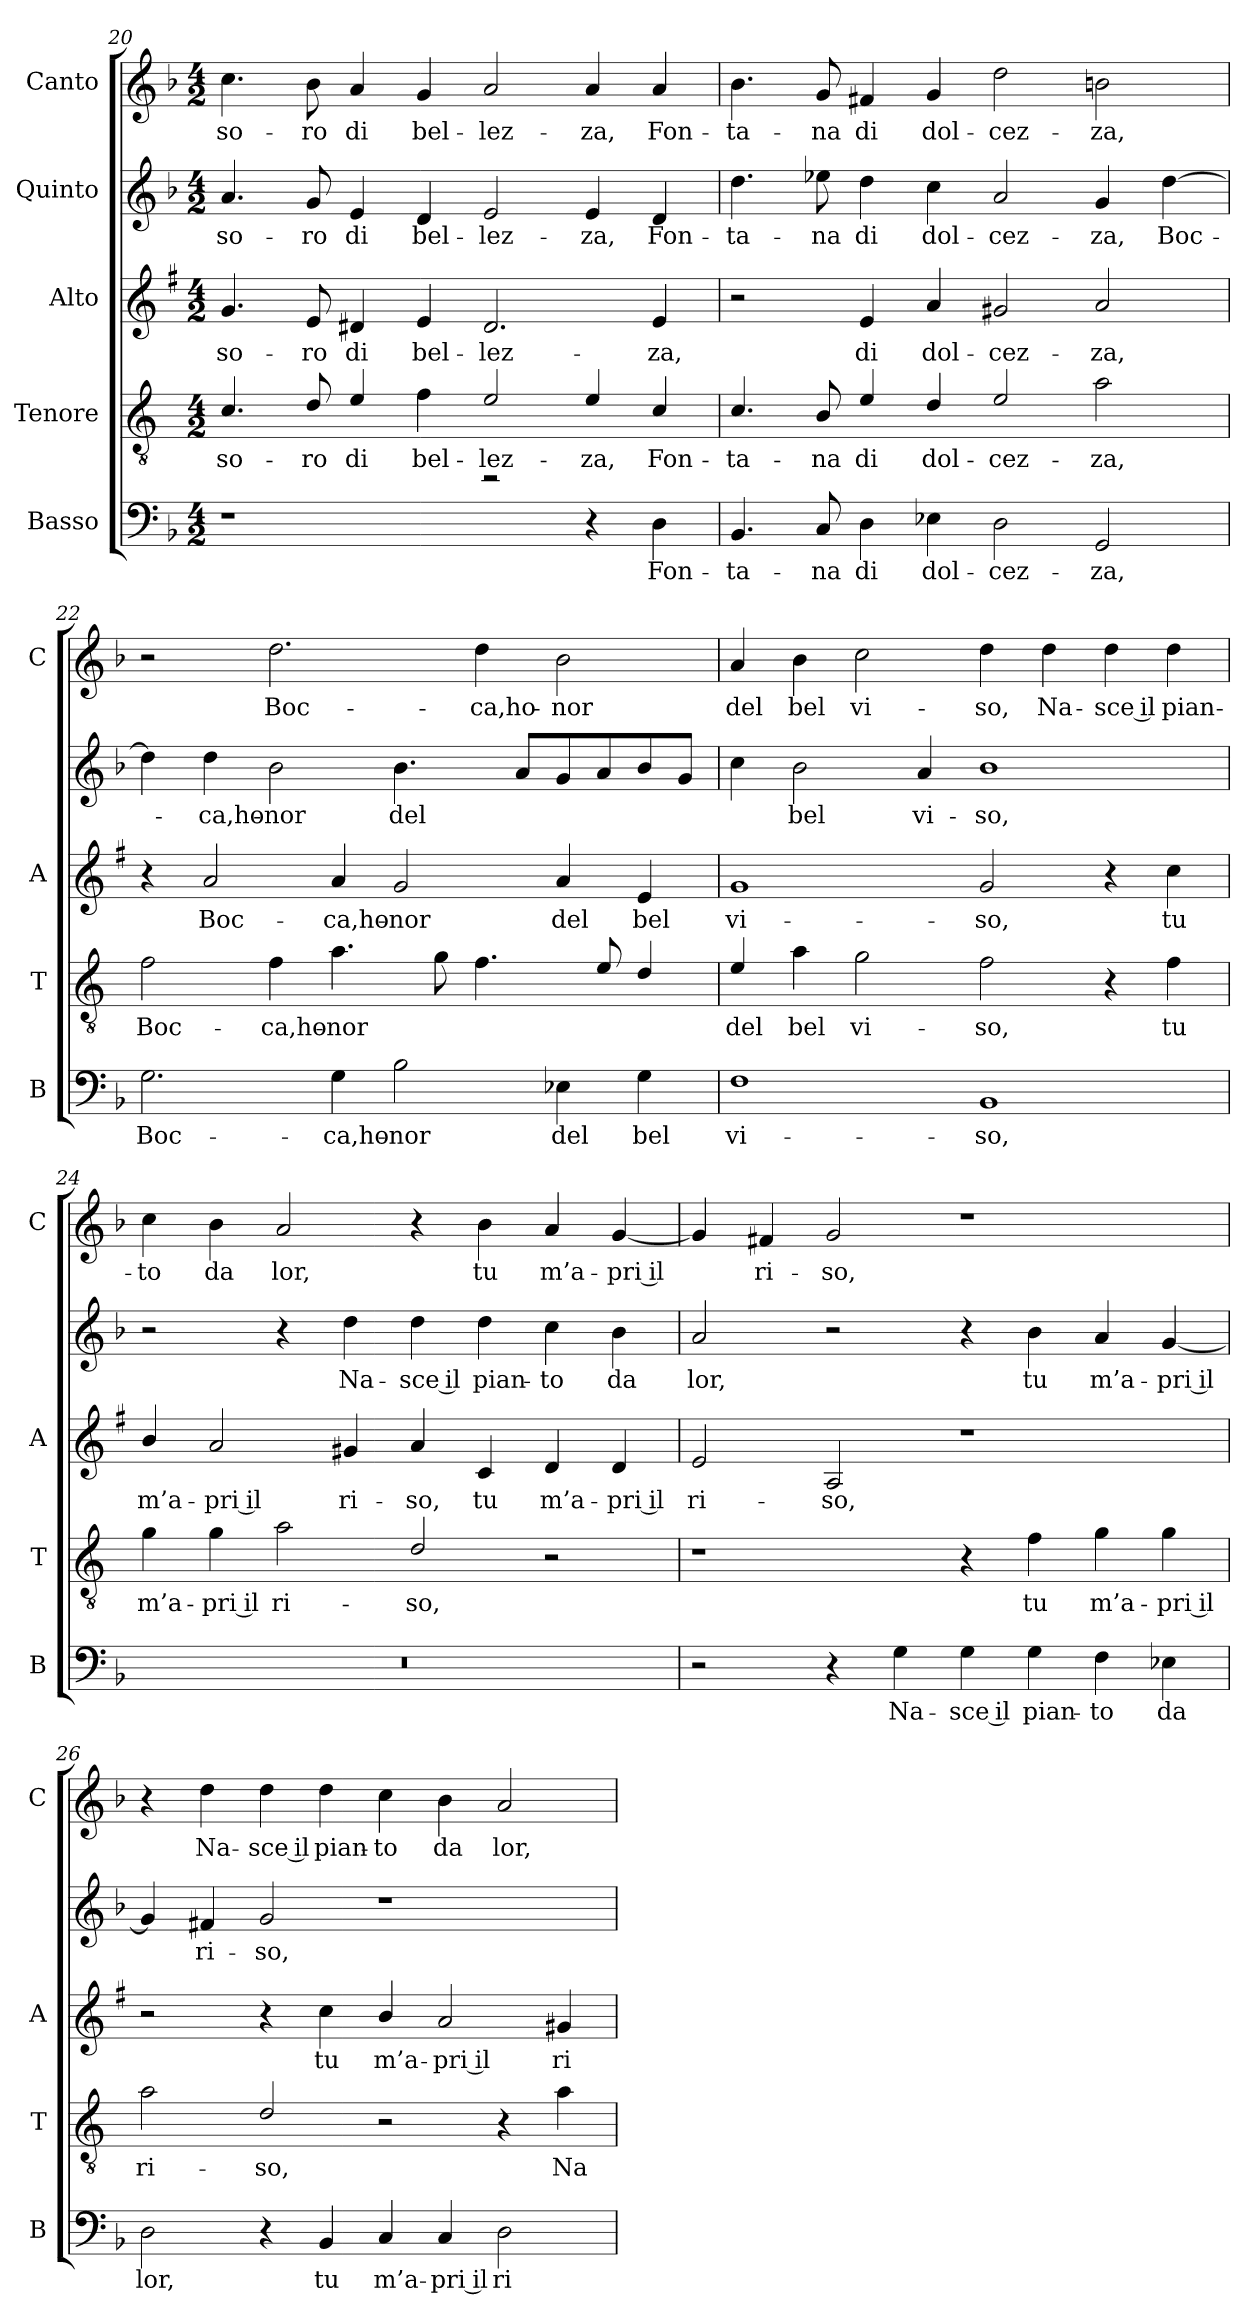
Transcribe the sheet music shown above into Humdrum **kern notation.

**kern	**text	**kern	**text	**kern	**text	**kern	**text	**kern	**text
*part5	*part5	*part4	*part4	*part3	*part3	*part2	*part2	*part1	*part1
*staff5	*staff5	*staff4	*staff4	*staff3	*staff3	*staff2	*staff2	*staff1	*staff1
*I"Basso	*	*I"Tenore	*	*I"Alto	*	*I"Quinto	*	*I"Canto	*
*I'B	*	*I'T	*	*I'A	*	*	*	*I'C	*
!!LO:LB:g=z
*clefF4	*	*clefGv2	*	*clefG2	*	*clefG2	*	*clefG2	*
*	*	*ITrd4c7	*	*ITrd1c2	*	*	*	*	*
*k[b-]	*	*k[b-]	*	*k[b-]	*	*k[b-]	*	*k[b-]	*
*F:	*	*F:	*	*F:	*	*F:	*	*F:	*
*M4/2	*	*M4/2	*	*M4/2	*	*M4/2	*	*M4/2	*
=20	=20	=20	=20	=20	=20	=20	=20	=20	=20
!	!	!	!LO:LY:b	!	!LO:LY:b	!	!LO:LY:b	!	!LO:LY:b
1r	.	4.F/	-so-	4.f/	-so-	4.a/	-so-	4.cc\	-so-
!	!	!	!LO:LY:b	!	!LO:LY:b	!	!LO:LY:b	!	!LO:LY:b
.	.	8G/	-ro	8d/	-ro	8g/	-ro	8b-\	-ro
!	!	!	!LO:LY:b	!	!LO:LY:b	!	!LO:LY:b	!	!LO:LY:b
.	.	4A/	di	4c#X/	di	4e/	di	4a/	di
!	!	!	!LO:LY:b	!	!LO:LY:b	!	!LO:LY:b	!	!LO:LY:b
.	.	4B-\	bel-	4d/	bel-	4d/	bel-	4g/	bel-
!	!	!	!LO:LY:b	!	!LO:LY:b	!	!LO:LY:b	!	!LO:LY:b
2rf	.	2A/	-lez-	2.c#/	-lez-	2e/	-lez-	2a/	-lez-
!	!	!	!LO:LY:b	!	!	!	!LO:LY:b	!	!LO:LY:b
4r	.	4A/	-za,	.	.	4e/	-za,	4a/	-za,
!	!LO:LY:b	!	!LO:LY:b	!	!LO:LY:b	!	!LO:LY:b	!	!LO:LY:b
4D\	Fon-	4F/	Fon-	4d/	-za,	4d/	Fon-	4a/	Fon-
=21	=21	=21	=21	=21	=21	=21	=21	=21	=21
!	!LO:LY:b	!	!LO:LY:b	!	!	!	!LO:LY:b	!	!LO:LY:b
4.BB-/	-ta-	4.F/	-ta-	2r	.	4.dd\	-ta-	4.b-\	-ta-
!	!LO:LY:b	!	!LO:LY:b	!	!	!	!LO:LY:b	!	!LO:LY:b
8C/	-na	8E/	-na	.	.	8ee-X\	-na	8g/	-na
!	!LO:LY:b	!	!LO:LY:b	!	!LO:LY:b	!	!LO:LY:b	!	!LO:LY:b
4D\	di	4A/	di	4d/	di	4dd\	di	4f#X/	di
!	!LO:LY:b	!	!LO:LY:b	!	!LO:LY:b	!	!LO:LY:b	!	!LO:LY:b
4E-X\	dol-	4G/	dol-	4g/	dol-	4cc\	dol-	4g/	dol-
!	!LO:LY:b	!	!LO:LY:b	!	!LO:LY:b	!	!LO:LY:b	!	!LO:LY:b
2D\	-cez-	2A/	-cez-	2f#X/	-cez-	2a/	-cez-	2dd\	-cez-
!	!LO:LY:b	!	!LO:LY:b	!	!LO:LY:b	!	!LO:LY:b	!	!LO:LY:b
2GG/	-za,	2d\	-za,	2g/	-za,	4g/	-za,	2bn\	-za,
!	!	!	!	!	!	!	!LO:LY:b	!	!
.	.	.	.	.	.	[4dd\	Boc-	.	.
=22	=22	=22	=22	=22	=22	=22	=22	=22	=22
!	!LO:LY:b	!	!LO:LY:b	!	!	!	!	!	!
2.G\	Boc-	2B-\	Boc-	4r	.	4dd\]	.	2r	.
!	!	!	!	!	!LO:LY:b	!	!LO:LY:b	!	!
.	.	.	.	2g/	Boc-	4dd\	-ca,ho-	.	.
!	!	!	!LO:LY:b	!	!	!	!LO:LY:b	!	!LO:LY:b
.	.	4B-\	-ca,ho-	.	.	2b-\	-nor	2.dd\	Boc-
!	!LO:LY:b	!	!LO:LY:b	!	!LO:LY:b	!	!	!	!
4G\	-ca,ho-	4.d\	-nor	4g/	-ca,ho-	.	.	.	.
!	!LO:LY:b	!	!	!	!LO:LY:b	!	!LO:LY:b	!	!
2B-\	-nor	.	.	2f/	-nor	4.b-\	del	.	.
.	.	8c\	.	.	.	.	.	.	.
!	!	!	!	!	!	!	!	!	!LO:LY:b
.	.	4.B-\	.	.	.	.	.	4dd\	-ca,ho-
.	.	.	.	.	.	8a/L	.	.	.
!	!LO:LY:b	!	!	!	!LO:LY:b	!	!	!	!LO:LY:b
4E-X\	del	.	.	4g/	del	8g/	.	2b-\	-nor
.	.	8A/	.	.	.	8a/	.	.	.
!	!LO:LY:b	!	!	!	!LO:LY:b	!	!	!	!
4G\	bel	4G/	.	4d/	bel	8b-/	.	.	.
.	.	.	.	.	.	8g/J	.	.	.
!!LO:PB:g=z
=23	=23	=23	=23	=23	=23	=23	=23	=23	=23
!	!LO:LY:b	!	!LO:LY:b	!	!LO:LY:b	!	!	!	!LO:LY:b
1F	vi-	4A/	del	1f	vi-	4cc\	.	4a/	del
!	!	!	!LO:LY:b	!	!	!	!LO:LY:b	!	!LO:LY:b
.	.	4d\	bel	.	.	2b-\	bel	4b-\	bel
!	!	!	!LO:LY:b	!	!	!	!	!	!LO:LY:b
.	.	2c\	vi-	.	.	.	.	2cc\	vi-
!	!	!	!	!	!	!	!LO:LY:b	!	!
.	.	.	.	.	.	4a/	vi-	.	.
!	!LO:LY:b	!	!LO:LY:b	!	!LO:LY:b	!	!LO:LY:b	!	!LO:LY:b
1BB-	-so,	2B-\	-so,	2f/	-so,	1b-	-so,	4dd\	-so,
!	!	!	!	!	!	!	!	!	!LO:LY:b
.	.	.	.	.	.	.	.	4dd\	Na-
!	!	!	!	!	!	!	!	!	!LO:LY:b
.	.	4r	.	4r	.	.	.	4dd\	-sce il
!	!	!	!LO:LY:b	!	!LO:LY:b	!	!	!	!LO:LY:b
.	.	4B-\	tu	4b-\	tu	.	.	4dd\	pian-
=24	=24	=24	=24	=24	=24	=24	=24	=24	=24
!	!	!	!LO:LY:b	!	!LO:LY:b	!	!	!	!LO:LY:b
0r	.	4c\	m’a-	4a/	m’a-	2r	.	4cc\	-to
!	!	!	!LO:LY:b	!	!LO:LY:b	!	!	!	!LO:LY:b
.	.	4c\	-pri il	2g/	-pri il	.	.	4b-\	da
!	!	!	!LO:LY:b	!	!	!	!	!	!LO:LY:b
.	.	2d\	ri-	.	.	4r	.	2a/	lor,
!	!	!	!	!	!LO:LY:b	!	!LO:LY:b	!	!
.	.	.	.	4f#X/	ri-	4dd\	Na-	.	.
!	!	!	!LO:LY:b	!	!LO:LY:b	!	!LO:LY:b	!	!
.	.	2G/	-so,	4g/	-so,	4dd\	-sce il	4r	.
!	!	!	!	!	!LO:LY:b	!	!LO:LY:b	!	!LO:LY:b
.	.	.	.	4B-/	tu	4dd\	pian-	4b-\	tu
!	!	!	!	!	!LO:LY:b	!	!LO:LY:b	!	!LO:LY:b
.	.	2r	.	4c/	m’a-	4cc\	-to	4a/	m’a-
!	!	!	!	!	!LO:LY:b	!	!LO:LY:b	!	!LO:LY:b
.	.	.	.	4c/	-pri il	4b-\	da	[4g/	-pri il
=25	=25	=25	=25	=25	=25	=25	=25	=25	=25
!	!	!	!	!	!LO:LY:b	!	!LO:LY:b	!	!
2r	.	1r	.	2d/	ri-	2a/	lor,	4g/]	.
!	!	!	!	!	!	!	!	!	!LO:LY:b
.	.	.	.	.	.	.	.	4f#X/	ri-
!	!	!	!	!	!LO:LY:b	!	!	!	!LO:LY:b
4r	.	.	.	2G/	-so,	2r	.	2g/	-so,
!	!LO:LY:b	!	!	!	!	!	!	!	!
4G\	Na-	.	.	.	.	.	.	.	.
!	!LO:LY:b	!	!	!	!	!	!	!	!
4G\	-sce il	4r	.	1r	.	4r	.	1r	.
!	!LO:LY:b	!	!LO:LY:b	!	!	!	!LO:LY:b	!	!
4G\	pian-	4B-\	tu	.	.	4b-\	tu	.	.
!	!LO:LY:b	!	!LO:LY:b	!	!	!	!LO:LY:b	!	!
4F\	-to	4c\	m’a-	.	.	4a/	m’a-	.	.
!	!LO:LY:b	!	!LO:LY:b	!	!	!	!LO:LY:b	!	!
4E-X\	da	4c\	-pri il	.	.	[4g/	-pri il	.	.
!!LO:LB:g=z
=26	=26	=26	=26	=26	=26	=26	=26	=26	=26
!	!LO:LY:b	!	!LO:LY:b	!	!	!	!	!	!
2D\	lor,	2d\	ri-	2r	.	4g/]	.	4r	.
!	!	!	!	!	!	!	!LO:LY:b	!	!LO:LY:b
.	.	.	.	.	.	4f#X/	ri-	4dd\	Na-
!	!	!	!LO:LY:b	!	!	!	!LO:LY:b	!	!LO:LY:b
4r	.	2G/	-so,	4r	.	2g/	-so,	4dd\	-sce il
!	!LO:LY:b	!	!	!	!LO:LY:b	!	!	!	!LO:LY:b
4BB-/	tu	.	.	4b-\	tu	.	.	4dd\	pian-
!	!LO:LY:b	!	!	!	!LO:LY:b	!	!	!	!LO:LY:b
4C/	m’a-	2r	.	4a/	m’a-	1r	.	4cc\	-to
!	!LO:LY:b	!	!	!	!LO:LY:b	!	!	!	!LO:LY:b
4C/	-pri il	.	.	2g/	-pri il	.	.	4b-\	da
!	!LO:LY:b	!	!	!	!	!	!	!	!LO:LY:b
2D\	ri-	4r	.	.	.	.	.	2a/	lor,
!	!	!	!LO:LY:b	!	!LO:LY:b	!	!	!	!
.	.	4d\	Na-	4f#X/	ri-	.	.	.	.
=	=	=	=	=	=	=	=	=	=
*-	*-	*-	*-	*-	*-	*-	*-	*-	*-
